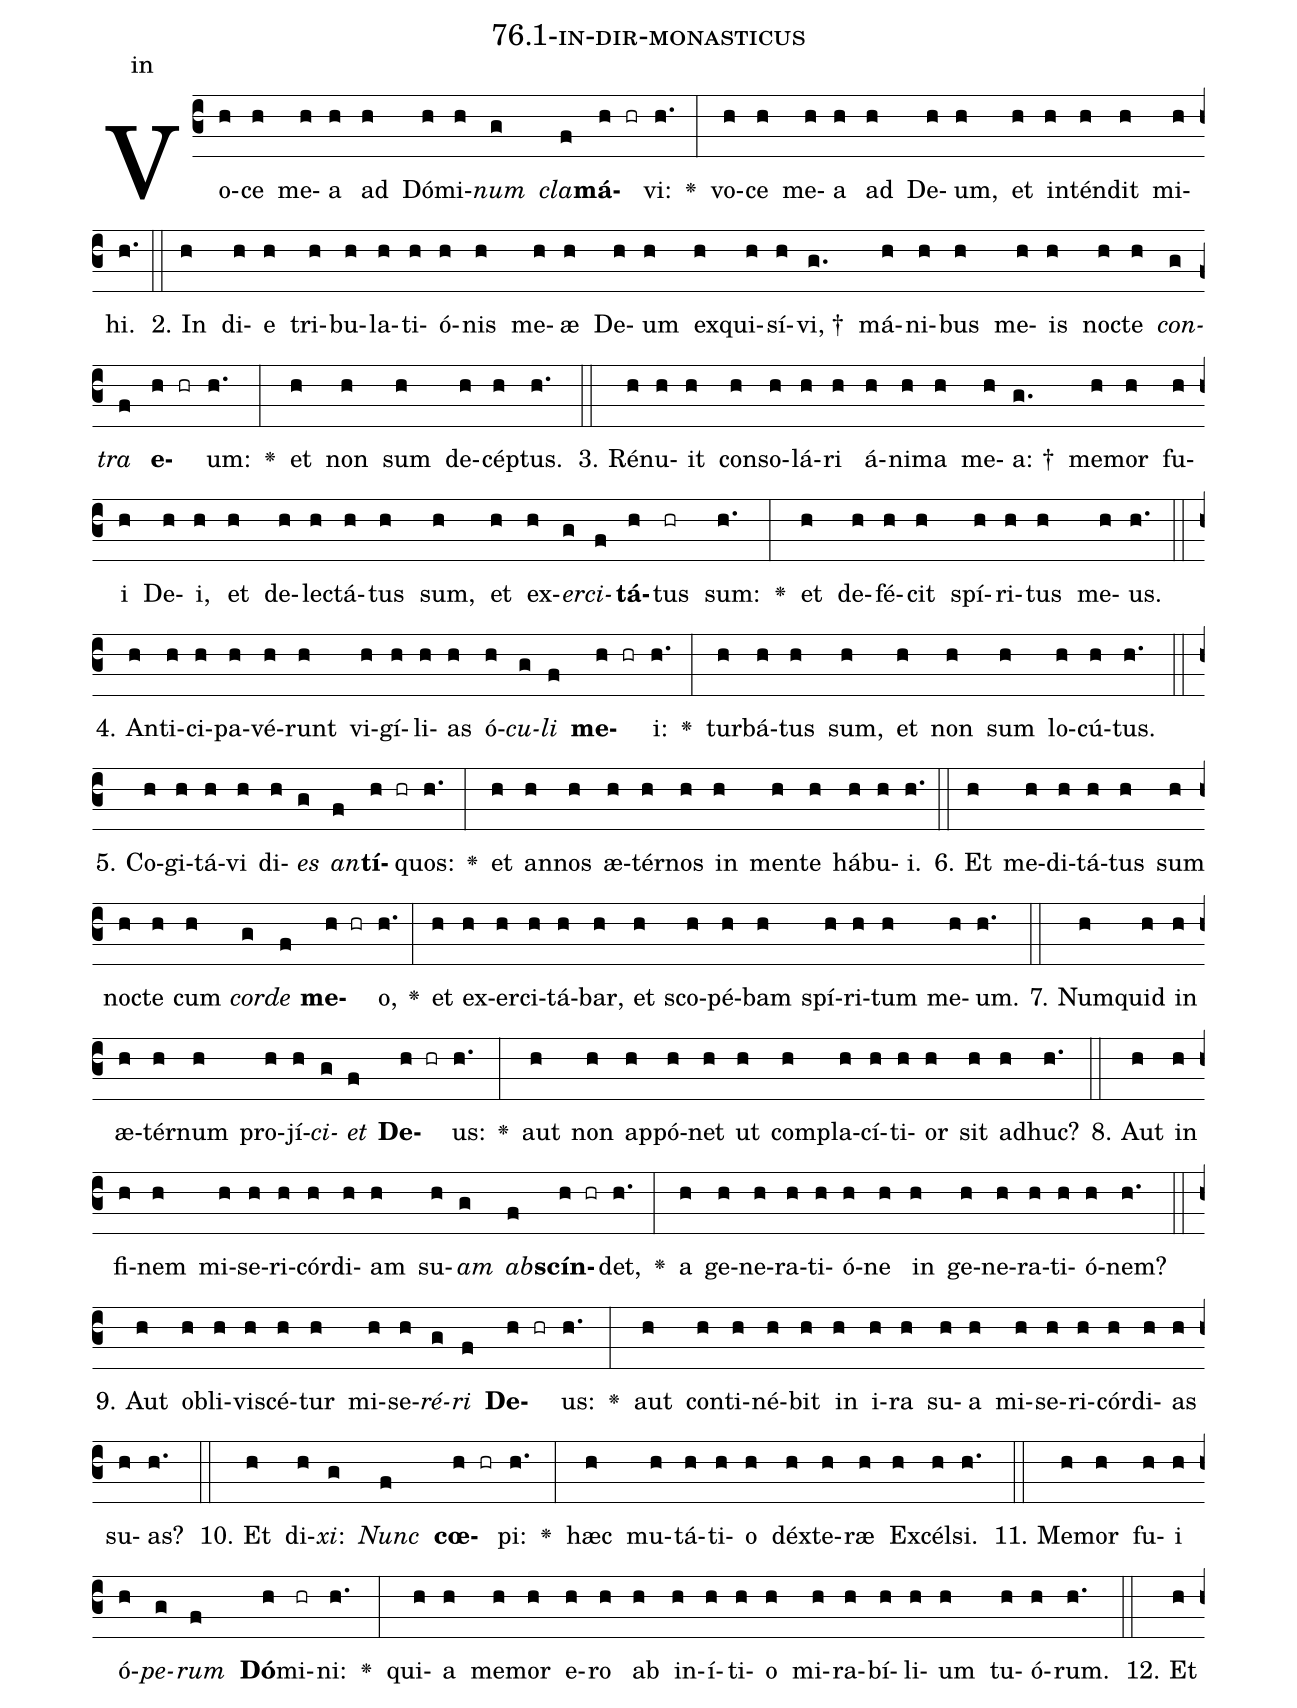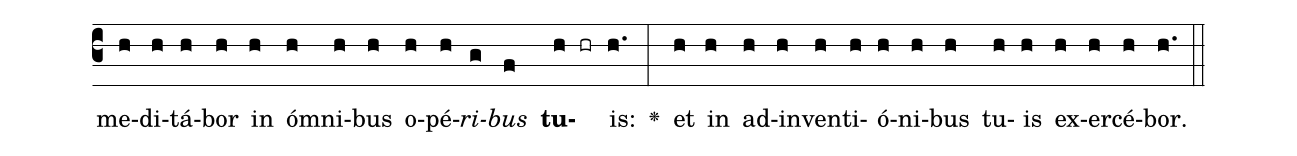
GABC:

name: 76.1-in-dir-monasticus;
annotation: in;
%%
(c3)Vo(h)ce(h) me(h)a(h) ad(h) Dó(h)mi(h)<i>num</i>(g) <i>cla</i>(f)<b>má</b>(h hr)vi:(h.) <v>\greheightstar</v>(:) vo(h)ce(h) me(h)a(h) ad(h) De(h)um,(h) et(h) in(h)tén(h)dit(h) mi(h)hi.(h.) (::)
2. In(h) di(h)e(h) tri(h)bu(h)la(h)ti(h)ó(h)nis(h) me(h)æ(h) De(h)um(h) ex(h)qui(h)sí(h)vi, †(g.) má(h)ni(h)bus(h) me(h)is(h) noc(h)te(h) <i>con</i>(g)<i>tra</i>(f) <b>e</b>(h hr)um:(h.) <v>\greheightstar</v>(:) et(h) non(h) sum(h) de(h)cép(h)tus.(h.) (::)
3. Ré(h)nu(h)it(h) con(h)so(h)lá(h)ri(h) á(h)ni(h)ma(h) me(h)a: †(g.) me(h)mor(h) fu(h)i(h) De(h)i,(h) et(h) de(h)lec(h)tá(h)tus(h) sum,(h) et(h) ex(h)<i>er</i>(g)<i>ci</i>(f)<b>tá</b>(h)tus(hr) sum:(h.) <v>\greheightstar</v>(:) et(h) de(h)fé(h)cit(h) spí(h)ri(h)tus(h) me(h)us.(h.) (::)
4. An(h)ti(h)ci(h)pa(h)vé(h)runt(h) vi(h)gí(h)li(h)as(h) ó(h)<i>cu</i>(g)<i>li</i>(f) <b>me</b>(h hr)i:(h.) <v>\greheightstar</v>(:) tur(h)bá(h)tus(h) sum,(h) et(h) non(h) sum(h) lo(h)cú(h)tus.(h.) (::)
5. Co(h)gi(h)tá(h)vi(h) di(h)<i>es</i>(g) <i>an</i>(f)<b>tí</b>(h hr)quos:(h.) <v>\greheightstar</v>(:) et(h) an(h)nos(h) æ(h)tér(h)nos(h) in(h) men(h)te(h) há(h)bu(h)i.(h.) (::)
6. Et(h) me(h)di(h)tá(h)tus(h) sum(h) noc(h)te(h) cum(h) <i>cor</i>(g)<i>de</i>(f) <b>me</b>(h hr)o,(h.) <v>\greheightstar</v>(:) et(h) ex(h)er(h)ci(h)tá(h)bar,(h) et(h) sco(h)pé(h)bam(h) spí(h)ri(h)tum(h) me(h)um.(h.) (::)
7. Num(h)quid(h) in(h) æ(h)tér(h)num(h) pro(h)jí(h)<i>ci</i>(g)<i>et</i>(f) <b>De</b>(h hr)us:(h.) <v>\greheightstar</v>(:) aut(h) non(h) ap(h)pó(h)net(h) ut(h) com(h)pla(h)cí(h)ti(h)or(h) sit(h) ad(h)huc?(h.) (::)
8. Aut(h) in(h) fi(h)nem(h) mi(h)se(h)ri(h)cór(h)di(h)am(h) su(h)<i>am</i>(g) <i>ab</i>(f)<b>scín</b>(h hr)det,(h.) <v>\greheightstar</v>(:) a(h) ge(h)ne(h)ra(h)ti(h)ó(h)ne(h) in(h) ge(h)ne(h)ra(h)ti(h)ó(h)nem?(h.) (::)
9. Aut(h) ob(h)li(h)vi(h)scé(h)tur(h) mi(h)se(h)<i>ré</i>(g)<i>ri</i>(f) <b>De</b>(h hr)us:(h.) <v>\greheightstar</v>(:) aut(h) con(h)ti(h)né(h)bit(h) in(h) i(h)ra(h) su(h)a(h) mi(h)se(h)ri(h)cór(h)di(h)as(h) su(h)as?(h.) (::)
10. Et(h) di(h)<i>xi</i>:(g) <i>Nunc</i>(f) <b>cœ</b>(h hr)pi:(h.) <v>\greheightstar</v>(:) hæc(h) mu(h)tá(h)ti(h)o(h) déx(h)te(h)ræ(h) Ex(h)cél(h)si.(h.) (::)
11. Me(h)mor(h) fu(h)i(h) ó(h)<i>pe</i>(g)<i>rum</i>(f) <b>Dó</b>(h)mi(hr)ni:(h.) <v>\greheightstar</v>(:) qui(h)a(h) me(h)mor(h) e(h)ro(h) ab(h) in(h)í(h)ti(h)o(h) mi(h)ra(h)bí(h)li(h)um(h) tu(h)ó(h)rum.(h.) (::)
12. Et(h) me(h)di(h)tá(h)bor(h) in(h) óm(h)ni(h)bus(h) o(h)pé(h)<i>ri</i>(g)<i>bus</i>(f) <b>tu</b>(h hr)is:(h.) <v>\greheightstar</v>(:) et(h) in(h) ad(h)in(h)ven(h)ti(h)ó(h)ni(h)bus(h) tu(h)is(h) ex(h)er(h)cé(h)bor.(h.) (::)
